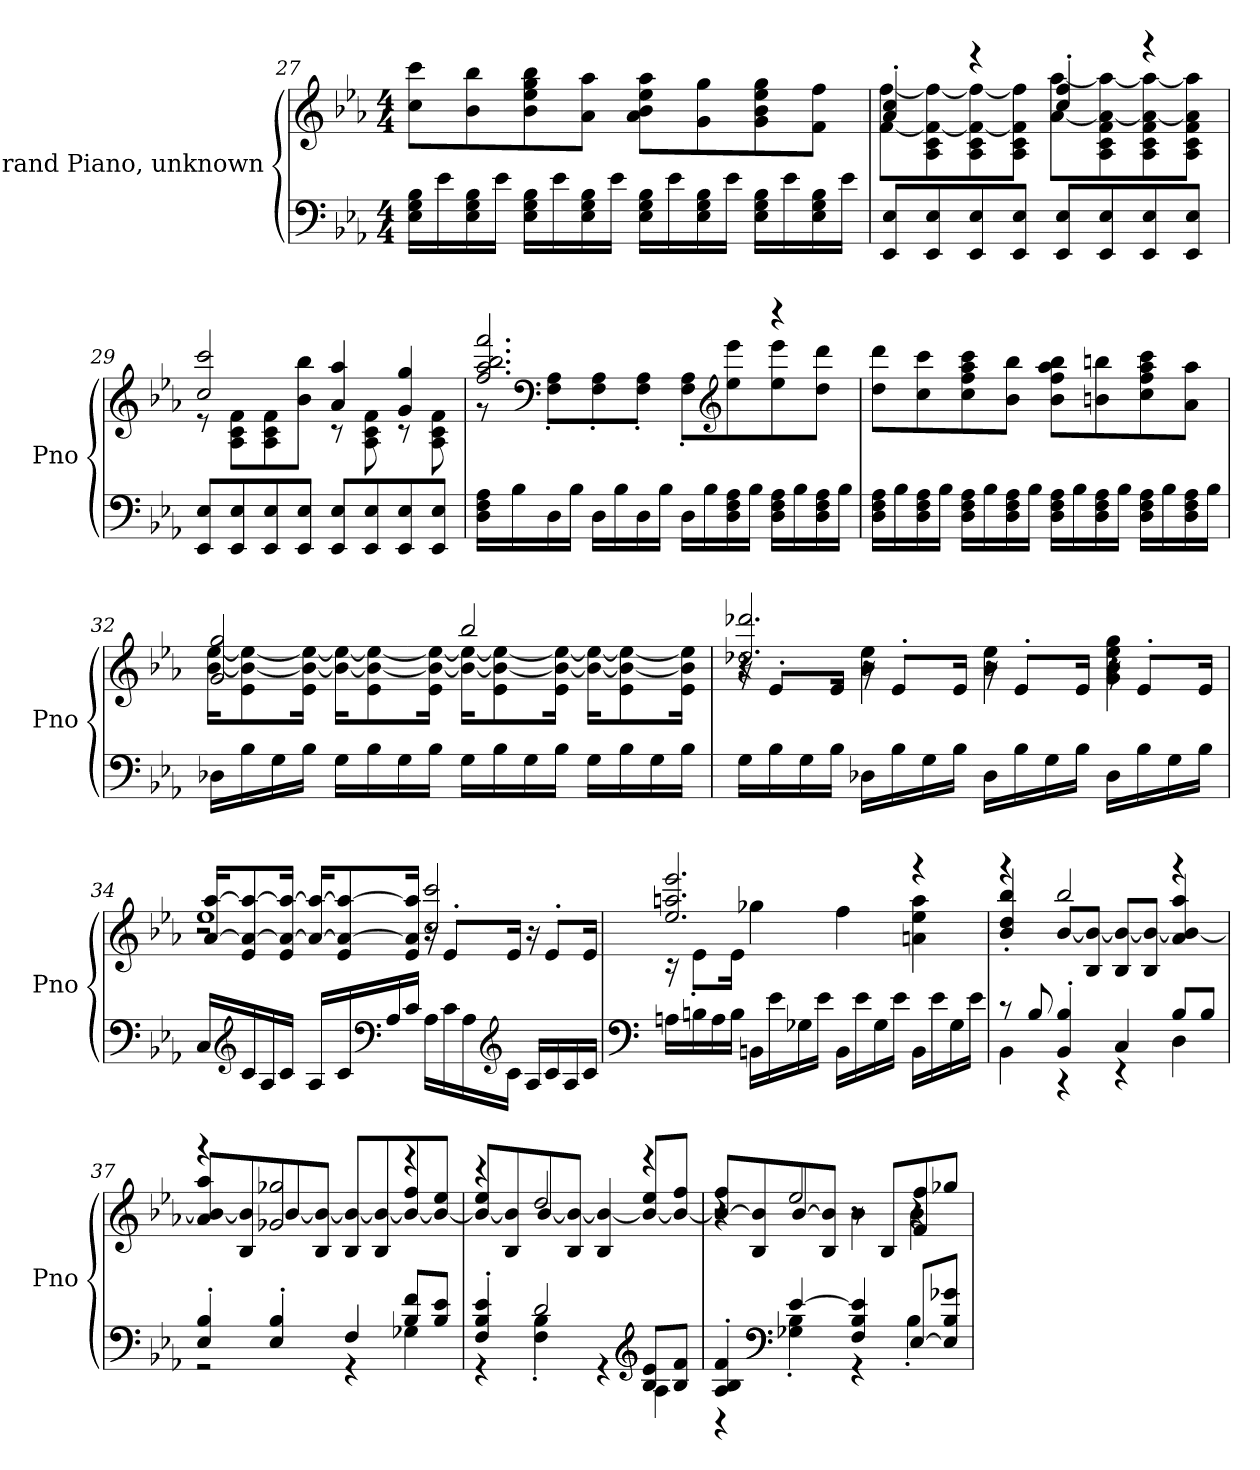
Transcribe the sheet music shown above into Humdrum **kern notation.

**kern	**kern
*part1	*part1
*staff2	*staff1
*I"Grand Piano, unknown	*
*I'Pno	*
!!LO:LB:g=z
*clefF4	*clefG2
*k[b-e-a-]	*k[b-e-a-]
*M4/4	*M4/4
=27	=27
16E-\ 16G\ 16B-\LL	8cc\ 8ccc\L
16e-\	.
16E-\ 16G\ 16B-\	8b-\ 8bb-\
16e-\JJ	.
16E-\ 16G\ 16B-\LL	8b-\ 8ee-\ 8gg\ 8bb-\
16e-\	.
16E-\ 16G\ 16B-\	8a-\ 8aa-\J
16e-\JJ	.
16E-\ 16G\ 16B-\LL	8a-\ 8b-\ 8ee-\ 8aa-\L
16e-\	.
16E-\ 16G\ 16B-\	8g\ 8gg\
16e-\JJ	.
16E-\ 16G\ 16B-\LL	8g\ 8b-\ 8ee-\ 8gg\
16e-\	.
16E-\ 16G\ 16B-\	8f\ 8ff\J
16e-\JJ	.
=28	=28
*	*^
8EE-/ 8E-/L	4a-/' 4cc/'	[8f\ [8ff\L
8EE-/ 8E-/	.	8A-\ 8c\ 8f\_ 8ff\_
8EE-/ 8E-/	4r	8A-\ 8c\ 8f\_ 8ff\_
8EE-/ 8E-/J	.	8A-\ 8c\ 8f\] 8ff\]J
8EE-/ 8E-/L	4cc/' 4ff/'	[8a-\ [8aa-\L
8EE-/ 8E-/	.	8A-\ 8c\ 8f\ 8a-\_ 8aa-\_
8EE-/ 8E-/	4r	8A-\ 8c\ 8f\ 8a-\_ 8aa-\_
8EE-/ 8E-/J	.	8A-\ 8c\ 8f\ 8a-\] 8aa-\]J
=29	=29	=29
8EE-/ 8E-/L	2cc/ 2ccc/	8r
8EE-/ 8E-/	.	8A-\ 8c\ 8f\L
8EE-/ 8E-/	.	8A-\ 8c\ 8f\
8EE-/ 8E-/J	.	8b-\ 8bb-\J
8EE-/ 8E-/L	4a-/ 4aa-/	8r
8EE-/ 8E-/	.	8A-\ 8c\ 8f\
8EE-/ 8E-/	4g/ 4gg/	8r
8EE-/ 8E-/J	.	8A-\ 8c\ 8f\
!!LO:PB:g=z	!!
=30	=30	=30
16D\ 16F\ 16A-\LL	2.ff/ 2.aa-/ 2.bb-/ 2.fff/	8r
16B-\	.	.
*	*clefF4	*
16D\	.	8F\' 8A-\'L
16B-\JJ	.	.
16D\LL	.	8F\' 8A-\'
16B-\	.	.
16D\	.	8F\' 8A-\'J
16B-\JJ	.	.
16D\LL	.	8F\' 8A-\'L
16B-\	.	.
*	*clefG2	*
16D\ 16F\ 16A-\	.	8ee-\ 8eee-\
16B-\JJ	.	.
16D\ 16F\ 16A-\LL	4r	8ee-\ 8eee-\
16B-\	.	.
16D\ 16F\ 16A-\	.	8dd\ 8ddd\J
16B-\JJ	.	.
*	*v	*v
=31	=31
16D\ 16F\ 16A-\LL	8dd\ 8ddd\L
16B-\	.
16D\ 16F\ 16A-\	8cc\ 8ccc\
16B-\JJ	.
16D\ 16F\ 16A-\LL	8cc\ 8ff\ 8aa-\ 8ccc\
16B-\	.
16D\ 16F\ 16A-\	8b-\ 8bb-\J
16B-\JJ	.
16D\ 16F\ 16A-\LL	8b-\ 8ff\ 8aa-\ 8bb-\L
16B-\	.
16D\ 16F\ 16A-\	8bn\ 8bbn\
16B-\JJ	.
16D\ 16F\ 16A-\LL	8cc\ 8ff\ 8aa-\ 8ccc\
16B-\	.
16D\ 16F\ 16A-\	8a-\ 8aa-\J
16B-\JJ	.
!!LO:LB:g=z
=32	=32
*	*^
16D-X\LL	2g/ 2gg/	[16b-\ [16ee-\KL
16B-\	.	8e-\ 8b-\_ 8ee-\_
16G\	.	.
16B-\JJ	.	16e-\ 16b-\_ 16ee-\_Jk
16G\LL	.	16b-\_ 16ee-\_KL
16B-\	.	8e-\ 8b-\_ 8ee-\_
16G\	.	.
16B-\JJ	.	16e-\ 16b-\_ 16ee-\_Jk
16G\LL	2bb-/	16b-\_ 16ee-\_KL
16B-\	.	8e-\ 8b-\_ 8ee-\_
16G\	.	.
16B-\JJ	.	16e-\ 16b-\_ 16ee-\_Jk
16G\LL	.	16b-\_ 16ee-\_KL
16B-\	.	8e-\ 8b-\_ 8ee-\_
16G\	.	.
16B-\JJ	.	16e-\ 16b-\] 16ee-\]Jk
=33	=33	=33
*	*	*^
16G\LL	2.dd-X/ 2.ddd-X/	4r	16r
16B-\	.	.	8e-'/L
16G\	.	.	.
16B-\JJ	.	.	16e-/Jk
16D-X\LL	.	4b-\ 4ee-\	16r
16B-\	.	.	8e-'/L
16G\	.	.	.
16B-\JJ	.	.	16e-/Jk
16D-\LL	.	4b-\ 4ee-\	16r
16B-\	.	.	8e-'/L
16G\	.	.	.
16B-\JJ	.	.	16e-/Jk
16D-\LL	4r	4g\ 4b-\ 4ee-\ 4gg\	16r
16B-\	.	.	8e-'/L
16G\	.	.	.
16B-\JJ	.	.	16e-/Jk
!!LO:LB:g=z	!!	!!
=34	=34	=34	=34
16C/LL	2r	1ee-	[16a-/ [16aa-/KL
*clefG2	*	*	*
16c/	.	.	8e-/ 8a-/_ 8aa-/_
16A-/	.	.	.
16c/JJ	.	.	16e-/ 16a-/_ 16aa-/_Jk
16A-/LL	.	.	16a-/_ 16aa-/_KL
16c/	.	.	8e-/ 8a-/_ 8aa-/_
*clefF4	*	*	*
16A-/	.	.	.
16c/JJ	.	.	16e-/ 16a-/] 16aa-/]Jk
16A-\LL	2cc/ 2ccc/	.	16r
16c\	.	.	8e-'/L
16A-\	.	.	.
*clefG2	*	*	*
16c\JJ	.	.	16e-/Jk
16A-/LL	.	.	16r
16c/	.	.	8e-'/L
16A-/	.	.	.
16c/JJ	.	.	16e-/Jk
*	*v	*v	*v
=35	=35
*clefF4	*
*	*^
16An\LL	2.ee-/ 2.aan/ 2.eee-/	16r
16Bn\	.	8e-'\L
16A\	.	.
16B\JJ	.	16e-\Jk
16BBn\LL	.	4gg-X\
16e-\	.	.
16G-X\	.	.
16e-\JJ	.	.
16BB\LL	.	4ff\
16e-\	.	.
16G-\	.	.
16e-\JJ	.	.
16BB\LL	4r	4an\ 4ee-\ 4aa\
16e-\	.	.
16G-\	.	.
16e-\JJ	.	.
!!LO:LB:g=z	!!
=36	=36	=36
*^	*	*
8r	4BB-\	4r	4b-/' 4dd/' 4bb-/'
8B-/	.	.	.
4BB-/' 4B-/'	4r	2bb-/	[8b-/L
.	.	.	8B-/ 8b-/_J
4C/	4r	.	8B-/ 8b-/_L
.	.	.	8B-/ 8b-/_J
8B-/L	4D\	4r	4a-/ 4b-/_ 4aa-/
8B-/J	.	.	.
=37	=37	=37	=37
4E-/' 4B-/'	2r	4r	8a-/ 8b-/_ 8aa-/L
.	.	.	8B-/ 8b-/]
4E-/' 4B-/'	.	2g-X/ 2gg-X/	[8b-/
.	.	.	8B-/ 8b-/_J
4F/	4r	.	8B-/ 8b-/_L
.	.	.	8B-/ 8b-/_
8B-/ 8f/L	4G-X\	4r	8b-/_ 8ff/
8B-/ 8e-/J	.	.	8b-/_ 8ee-/J
=38	=38	=38	=38
4F/' 4B-/' 4e-/'	4r	4r	8b-/_ 8ee-/L
.	.	.	8B-/ 8b-/]
2d/	4F\' 4B-\'	2dd/	[8b-/
.	.	.	8B-/ 8b-/_J
.	4r	.	4B-/ 4b-/_
*clefG2	*	*	*
8B-/ 8e-/L	4A-\	4r	8b-/_ 8ee-/L
8B-/ 8f/J	.	.	8b-/_ 8ff/J
!!LO:LB:g=z
=39	=39	=39	=39
*	*	*	*^
4A-/' 4B-/' 4f/'	4r	4r	2r	8b-/_ 8ff/L
.	.	.	.	8B-/ 8b-/]
*clefF4	*	*	*	*
[4e-/	4G-X\' 4B-\'	2ee-/	.	[8b-/
.	.	.	.	8B-/ 8b-/]J
4F/ 4B-/ 4e-/]	4r	.	4b-\	8r
.	.	.	.	8B-/L
[8E-/L	4B-'\	4r	4b-\	8f/ 8ff/
8E-/] 8B-/ 8g-X/J	.	.	.	8gg-X/J
*v	*v	*	*	*
*	*v	*v	*v
=	=
*-	*-
